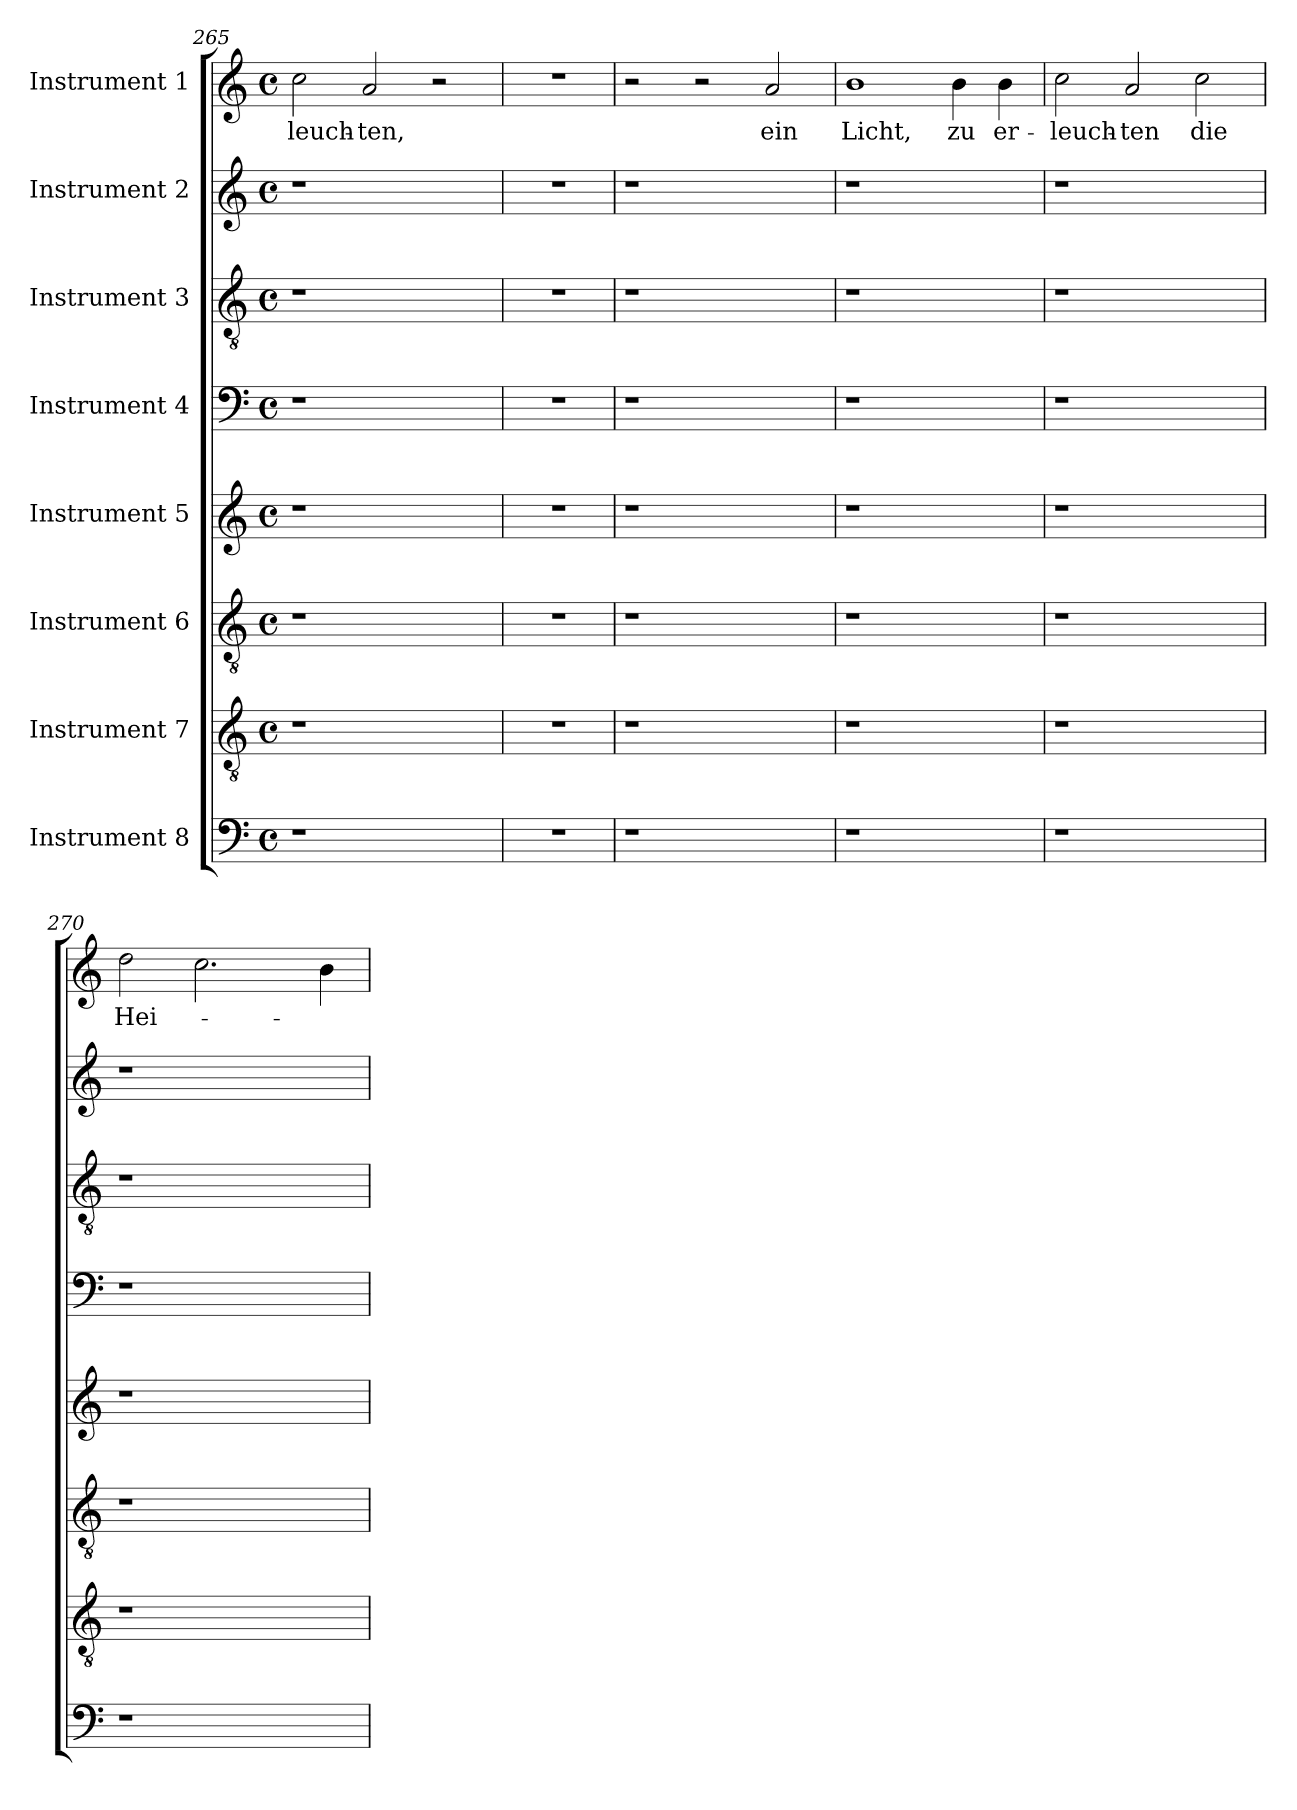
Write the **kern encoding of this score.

**kern	**kern	**kern	**kern	**kern	**kern	**kern	**kern	**text
*part8	*part7	*part6	*part5	*part4	*part3	*part2	*part1	*part1
*staff8	*staff7	*staff6	*staff5	*staff4	*staff3	*staff2	*staff1	*staff1
*I"Instrument 8	*I"Instrument 7	*I"Instrument 6	*I"Instrument 5	*I"Instrument 4	*I"Instrument 3	*I"Instrument 2	*I"Instrument 1	*
*clefF4	*clefGv2	*clefGv2	*clefG2	*clefF4	*clefGv2	*clefG2	*clefG2	*
*M4/4	*M4/4	*M4/4	*M4/4	*M4/4	*M4/4	*M4/4	*M4/4	*
*met(c)	*met(c)	*met(c)	*met(c)	*met(c)	*met(c)	*met(c)	*met(c)	*
=265	=265	=265	=265	=265	=265	=265	=265	=265
!	!	!	!	!	!	!	!	!LO:LY:b:cj
1r	1r	1r	1r	1r	1r	1r	2cc\	-leuch-
!	!	!	!	!	!	!	!	!LO:LY:b:rj
.	.	.	.	.	.	.	2a/	-ten,
2ryy	2ryy	2ryy	2ryy	2ryy	2ryy	2ryy	2r	.
=266	=266	=266	=266	=266	=266	=266	=266	=266
1r	1r	1r	1r	1r	1r	1r	1r	.
!!LO:LB:g=z
=267	=267	=267	=267	=267	=267	=267	=267	=267
1r	1r	1r	1r	1r	1r	1r	2r	.
.	.	.	.	.	.	.	2r	.
!	!	!	!	!	!	!	!	!LO:LY:b:cj
2ryy	2ryy	2ryy	2ryy	2ryy	2ryy	2ryy	2a/	ein
=268	=268	=268	=268	=268	=268	=268	=268	=268
!	!	!	!	!	!	!	!	!LO:LY:b:cj
1r	1r	1r	1r	1r	1r	1r	1b	Licht,
!	!	!	!	!	!	!	!	!LO:LY:b:cj
2ryy	2ryy	2ryy	2ryy	2ryy	2ryy	2ryy	4b\	zu
!	!	!	!	!	!	!	!	!LO:LY:b:cj
.	.	.	.	.	.	.	4b\	er-
=269	=269	=269	=269	=269	=269	=269	=269	=269
!	!	!	!	!	!	!	!	!LO:LY:b:cj
1r	1r	1r	1r	1r	1r	1r	2cc\	-leuch-
!	!	!	!	!	!	!	!	!LO:LY:b:cj
.	.	.	.	.	.	.	2a/	-ten
!	!	!	!	!	!	!	!	!LO:LY:b:cj
2ryy	2ryy	2ryy	2ryy	2ryy	2ryy	2ryy	2cc\	die
=270	=270	=270	=270	=270	=270	=270	=270	=270
!	!	!	!	!	!	!	!	!LO:LY:b:cj
1r	1r	1r	1r	1r	1r	1r	2dd\	Hei-
.	.	.	.	.	.	.	2.cc\	.
2ryy	2ryy	2ryy	2ryy	2ryy	2ryy	2ryy	.	.
.	.	.	.	.	.	.	4b\	.
=	=	=	=	=	=	=	=	=
*-	*-	*-	*-	*-	*-	*-	*-	*-
